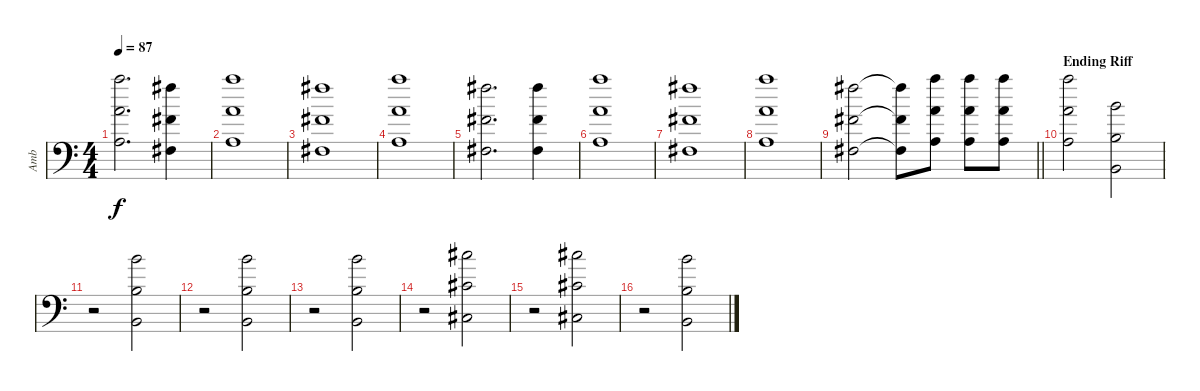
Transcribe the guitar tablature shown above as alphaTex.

\track ("Amb" "Amb") {instrument drawbarorgan}
\staff {score}
\tuning (Db4 A3 E3 A2 E2 A1) {hide}
\ts (4 4)
\tempo 87
\clef f4
\ks c
(20.1 12.2 12.4).2{d dy f} (17.1 9.2 9.4).4 |
(20.1 12.2 12.4).1 |
(17.1 9.2 9.4).1 |
(20.1 12.2 12.4).1 |
(17.1 9.2 9.4).2{d} (17.1 9.2 9.4).4 |
(20.1 12.2 12.4).1 |
(17.1 9.2 9.4).1 |
(20.1 12.2 12.4).1 |
\barLineRight lightlight
(17.1 9.2 9.4).2 (17.1{t} 9.2{t} 9.4{t}).8 (20.1 12.2 12.4).8 (20.1 12.2 12.4).8 (20.1 12.2 12.4).8 |
\section ("" "Ending Riff")
(20.1 12.2 12.4).2{volume 0} (10.1 7.3 7.5).2{volume 13} |
r.2 (10.1 7.3 7.5).2 |
r.2 (10.1 7.3 7.5).2 |
r.2 (10.1 7.3 7.5).2 |
r.2 (12.1 9.3 9.5).2 |
r.2 (12.1 9.3 9.5).2 |
r.2 (10.1 7.3 7.5).2
